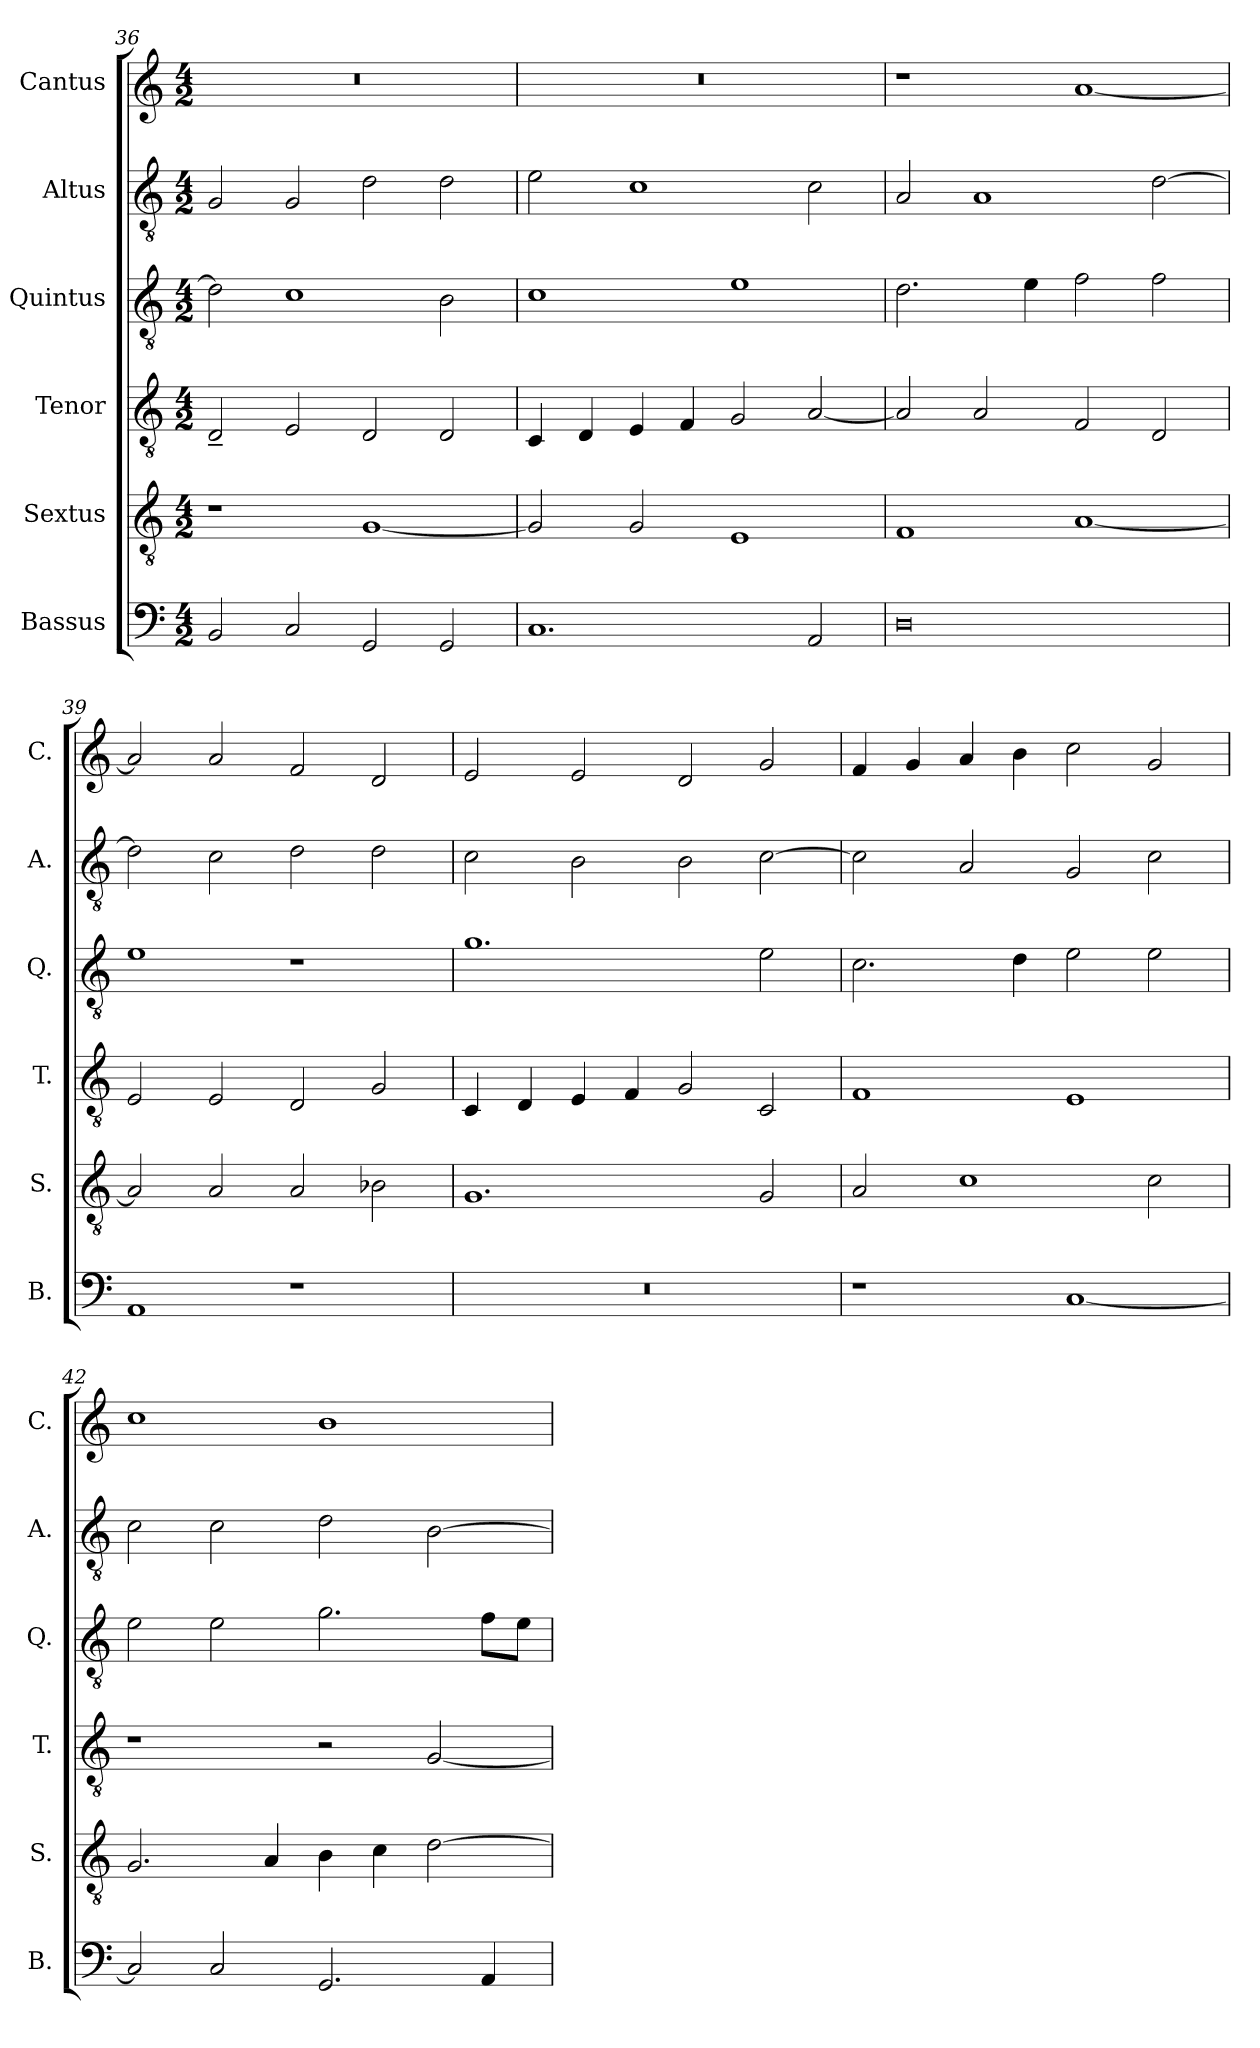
**kern	**kern	**kern	**kern	**kern	**kern
*part6	*part5	*part4	*part3	*part2	*part1
*staff6	*staff5	*staff4	*staff3	*staff2	*staff1
*I"Bassus	*I"Sextus	*I"Tenor	*I"Quintus	*I"Altus	*I"Cantus
*I'B.	*I'S.	*I'T.	*I'Q.	*I'A.	*I'C.
*clefF4	*clefGv2	*clefGv2	*clefGv2	*clefGv2	*clefG2
*k[]	*k[]	*k[]	*k[]	*k[]	*k[]
*M4/2	*M4/2	*M4/2	*M4/2	*M4/2	*M4/2
=36	=36	=36	=36	=36	=36
2BB/	1r	2D~/	2d\]	2G/	0r
2C/	.	2E/	1c	2G/	.
2GG/	[1G	2D/	.	2d\	.
2GG/	.	2D/	2B\	2d\	.
=37	=37	=37	=37	=37	=37
1.C	2G/]	4C/	1c	2e\	0r
.	.	4D/	.	.	.
.	2G/	4E/	.	1c	.
.	.	4F/	.	.	.
.	1E	2G/	1e	.	.
2AA/	.	[2A/	.	2c\	.
=38	=38	=38	=38	=38	=38
0D	1F	2A/]	2.d\	2A/	1r
.	.	2A/	.	1A	.
.	.	.	4e\	.	.
.	[1A	2F/	2f\	.	[1a
.	.	2D/	2f\	[2d\	.
=39	=39	=39	=39	=39	=39
1AA	2A/]	2E/	1e	2d\]	2a/]
.	2A/	2E/	.	2c\	2a/
1r	2A/	2D/	1r	2d\	2f/
.	2B-X\	2G/	.	2d\	2d/
!!LO:LB:g=z
=40	=40	=40	=40	=40	=40
0r	1.G	4C/	1.g	2c\	2e/
.	.	4D/	.	.	.
.	.	4E/	.	2B\	2e/
.	.	4F/	.	.	.
.	.	2G/	.	2B\	2d/
.	2G/	2C/	2e\	[2c\	2g/
=41	=41	=41	=41	=41	=41
1r	2A/	1F	2.c\	2c\]	4f/
.	.	.	.	.	4g/
.	1c	.	.	2A/	4a/
.	.	.	4d\	.	4b\
[1C	.	1E	2e\	2G/	2cc\
.	2c\	.	2e\	2c\	2g/
=42	=42	=42	=42	=42	=42
2C/]	2.G/	1r	2e\	2c\	1cc
2C/	.	.	2e\	2c\	.
.	4A/	.	.	.	.
2.GG/	4B\	2r	2.g\	2d\	1b
.	4c\	.	.	.	.
.	[2d\	[2G/	.	[2B\	.
4AA/	.	.	8f\L	.	.
.	.	.	8e\J	.	.
=	=	=	=	=	=
*-	*-	*-	*-	*-	*-
